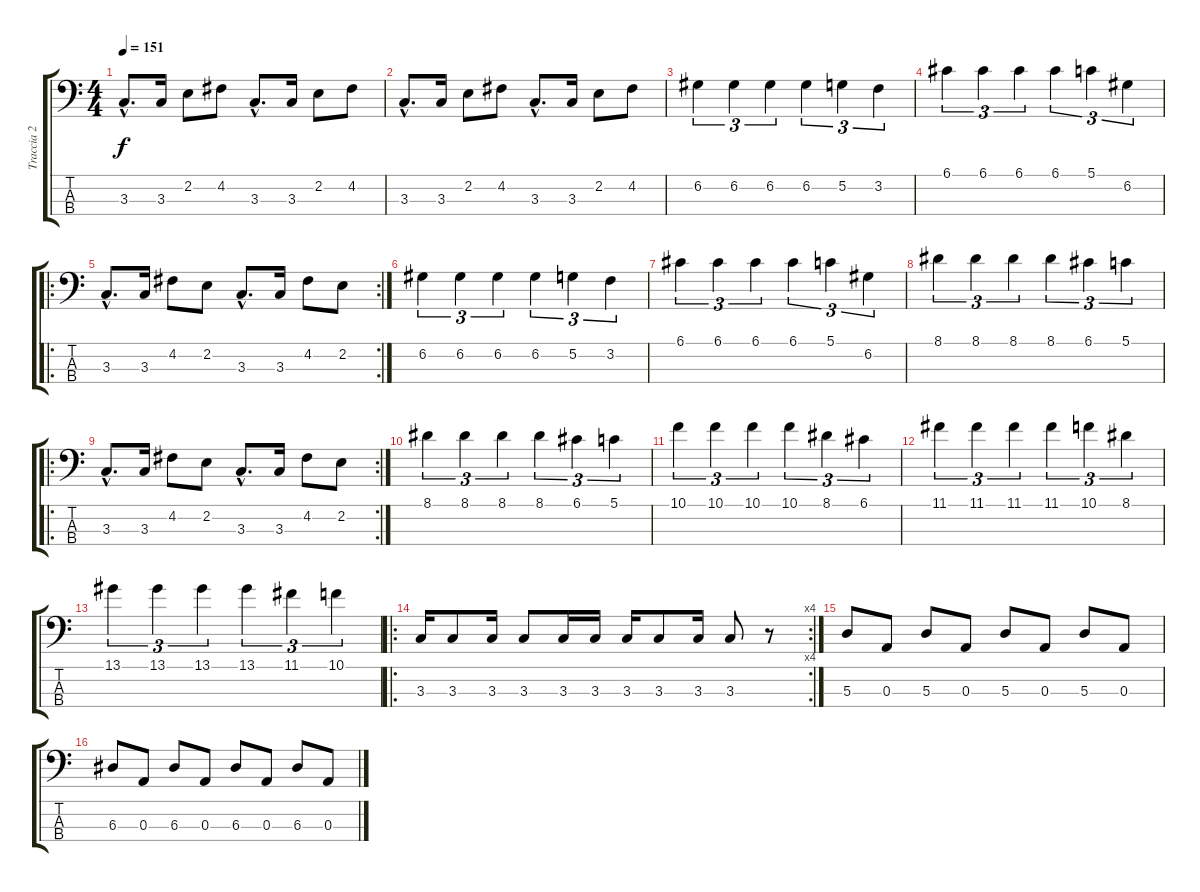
\track ("Traccia 2" "Traccia 2") {instrument electricbassfinger}
\staff {score tabs}
\tuning (G2 D2 A1 E1) {hide}
\ts (4 4)
\tempo 151
\clef f4
\ks c
3.3{hac}.8{d dy f} 3.3.16 2.2.8 4.2.8 3.3{hac}.8{d} 3.3.16 2.2.8 4.2.8 |
3.3{hac}.8{d} 3.3.16 2.2.8 4.2.8 3.3{hac}.8{d} 3.3.16 2.2.8 4.2.8 |
6.2.4{tu (3 2)} 6.2.4{tu (3 2)} 6.2.4{tu (3 2)} 6.2.4{tu (3 2)} 5.2.4{tu (3 2)} 3.2.4{tu (3 2)} |
6.1.4{tu (3 2)} 6.1.4{tu (3 2)} 6.1.4{tu (3 2)} 6.1.4{tu (3 2)} 5.1.4{tu (3 2)} 6.2.4{tu (3 2)} |
\ro
\rc 2
3.3{hac}.8{d} 3.3.16 4.2.8 2.2.8 3.3{hac}.8{d} 3.3.16 4.2.8 2.2.8 |
6.2.4{tu (3 2)} 6.2.4{tu (3 2)} 6.2.4{tu (3 2)} 6.2.4{tu (3 2)} 5.2.4{tu (3 2)} 3.2.4{tu (3 2)} |
6.1.4{tu (3 2)} 6.1.4{tu (3 2)} 6.1.4{tu (3 2)} 6.1.4{tu (3 2)} 5.1.4{tu (3 2)} 6.2.4{tu (3 2)} |
8.1.4{tu (3 2)} 8.1.4{tu (3 2)} 8.1.4{tu (3 2)} 8.1.4{tu (3 2)} 6.1.4{tu (3 2)} 5.1.4{tu (3 2)} |
\ro
\rc 2
3.3{hac}.8{d} 3.3.16 4.2.8 2.2.8 3.3{hac}.8{d} 3.3.16 4.2.8 2.2.8 |
8.1.4{tu (3 2)} 8.1.4{tu (3 2)} 8.1.4{tu (3 2)} 8.1.4{tu (3 2)} 6.1.4{tu (3 2)} 5.1.4{tu (3 2)} |
10.1.4{tu (3 2)} 10.1.4{tu (3 2)} 10.1.4{tu (3 2)} 10.1.4{tu (3 2)} 8.1.4{tu (3 2)} 6.1.4{tu (3 2)} |
11.1.4{tu (3 2)} 11.1.4{tu (3 2)} 11.1.4{tu (3 2)} 11.1.4{tu (3 2)} 10.1.4{tu (3 2)} 8.1.4{tu (3 2)} |
13.1.4{tu (3 2)} 13.1.4{tu (3 2)} 13.1.4{tu (3 2)} 13.1.4{tu (3 2)} 11.1.4{tu (3 2)} 10.1.4{tu (3 2)} |
\ro
\rc 4
3.3.16 3.3.8 3.3.16 3.3.8 3.3.16 3.3.16 3.3.16 3.3.8 3.3.16 3.3.8 r.8 |
5.3.8 0.3.8 5.3.8 0.3.8 5.3.8 0.3.8 5.3.8 0.3.8 |
6.3.8 0.3.8 6.3.8 0.3.8 6.3.8 0.3.8 6.3.8 0.3.8
